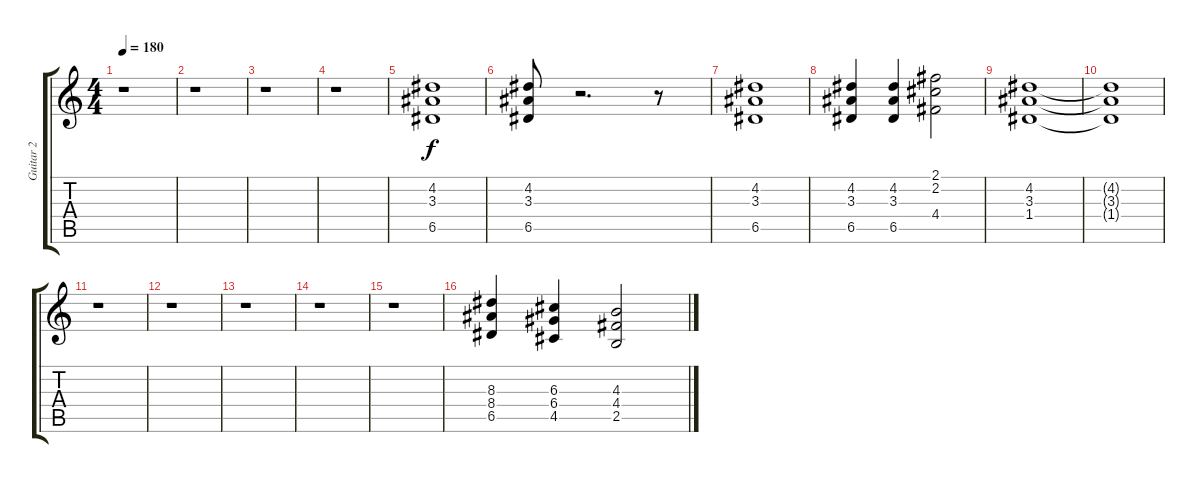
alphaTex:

\track ("Guitar 2" "Guitar 2") {instrument distortionguitar}
\staff {score tabs}
\tuning (E4 B3 G3 D3 A2 E2) {hide}
\ts (4 4)
\tempo 180
\clef g2
\ks c
r.1{dy f instrument distortionguitar} |
r.1 |
r.1 |
r.1 |
(4.2 3.3 6.5).1 |
(4.2 3.3 6.5).8 r.2{d} r.8 |
(4.2 3.3 6.5).1 |
(4.2 3.3 6.5).4 (4.2 3.3 6.5).4 (2.1 2.2 4.4).2 |
(4.2 3.3 1.4).1 |
(4.2{t} 3.3{t} 1.4{t}).1 |
r.1 |
r.1 |
r.1 |
r.1 |
r.1 |
(8.3 8.4 6.5).4 (6.3 6.4 4.5).4 (4.3 4.4 2.5).2
